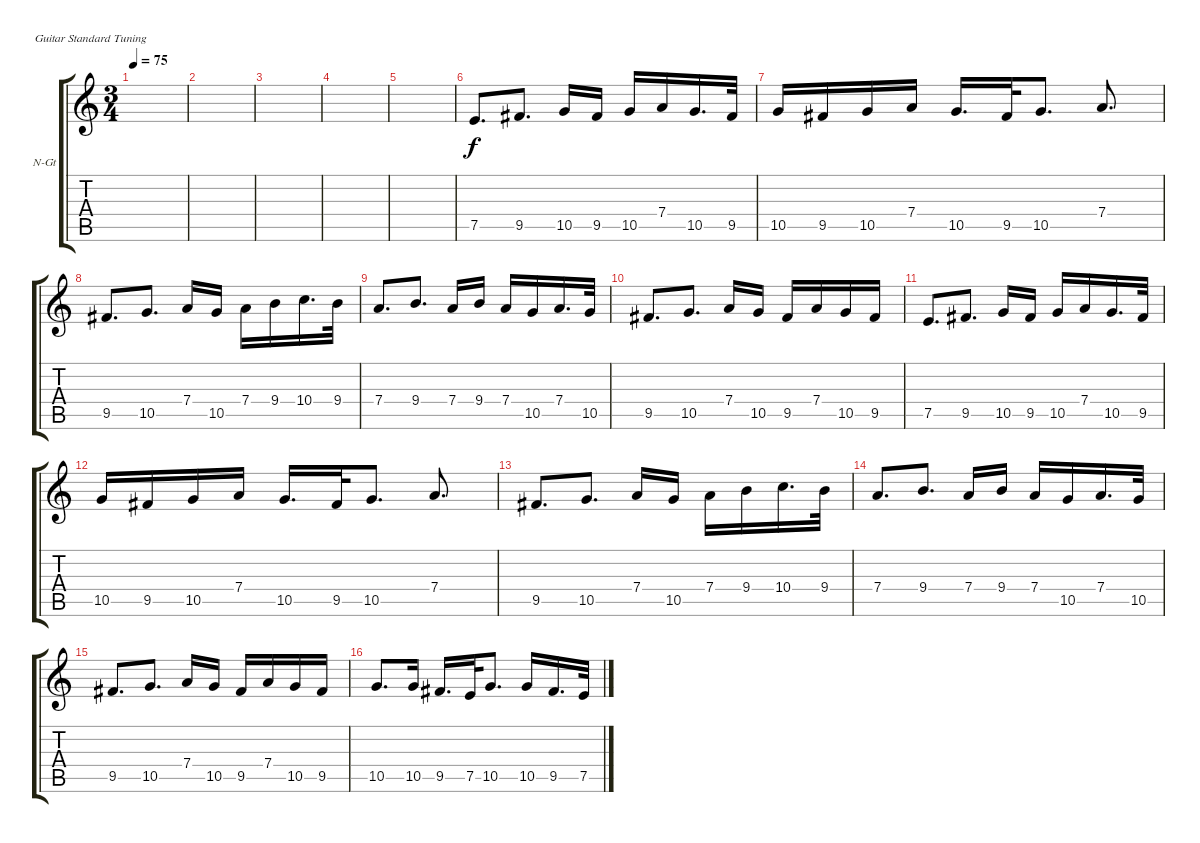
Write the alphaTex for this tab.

\defaultSystemsLayout 4
\bracketExtendMode groupsimilarinstruments
\firstSystemTrackNameOrientation horizontal
\otherSystemsTrackNameOrientation horizontal
\track ("Nylon Guitar" "N-Gt") {instrument acousticguitarnylon}
\staff {score tabs}
\tuning (E4 B3 G3 D3 A2 E2)
\ts (3 4)
\tempo 75
\clef g2
\scale
0.487395
\ks c
|
\scale
0.256303 |
\scale
0.256303 |
\scale
0.333333 |
\scale
0.333333 |
\scale
0.333333 7.5.8{d} 9.5.8{d} 10.5.16 9.5.16 10.5.16 7.4.16 10.5.16{d} 9.5.32 |
\scale
0.333333 10.5.16 9.5.16 10.5.16 7.4.16 10.5.16{d} 9.5.32 10.5.8{d} 7.4.8{d} |
\scale
0.333333 9.5.8{d} 10.5.8{d} 7.4.16 10.5.16 7.4.16 9.4.16 10.4.16{d} 9.4.32 |
\scale
0.333333 7.4.8{d} 9.4.8{d} 7.4.16 9.4.16 7.4.16 10.5.16 7.4.16{d} 10.5.32 |
9.5.8{d} 10.5.8{d} 7.4.16 10.5.16 9.5.16 7.4.16 10.5.16 9.5.16 |
7.5.8{d} 9.5.8{d} 10.5.16 9.5.16 10.5.16 7.4.16 10.5.16{d} 9.5.32 |
10.5.16 9.5.16 10.5.16 7.4.16 10.5.16{d} 9.5.32 10.5.8{d} 7.4.8{d} |
9.5.8{d} 10.5.8{d} 7.4.16 10.5.16 7.4.16 9.4.16 10.4.16{d} 9.4.32 |
7.4.8{d} 9.4.8{d} 7.4.16 9.4.16 7.4.16 10.5.16 7.4.16{d} 10.5.32 |
9.5.8{d} 10.5.8{d} 7.4.16 10.5.16 9.5.16 7.4.16 10.5.16 9.5.16 |
10.5.8{d} 10.5.16 9.5.16{d} 7.5.32 10.5.8{d} 10.5.16 9.5.16{d} 7.5.32
